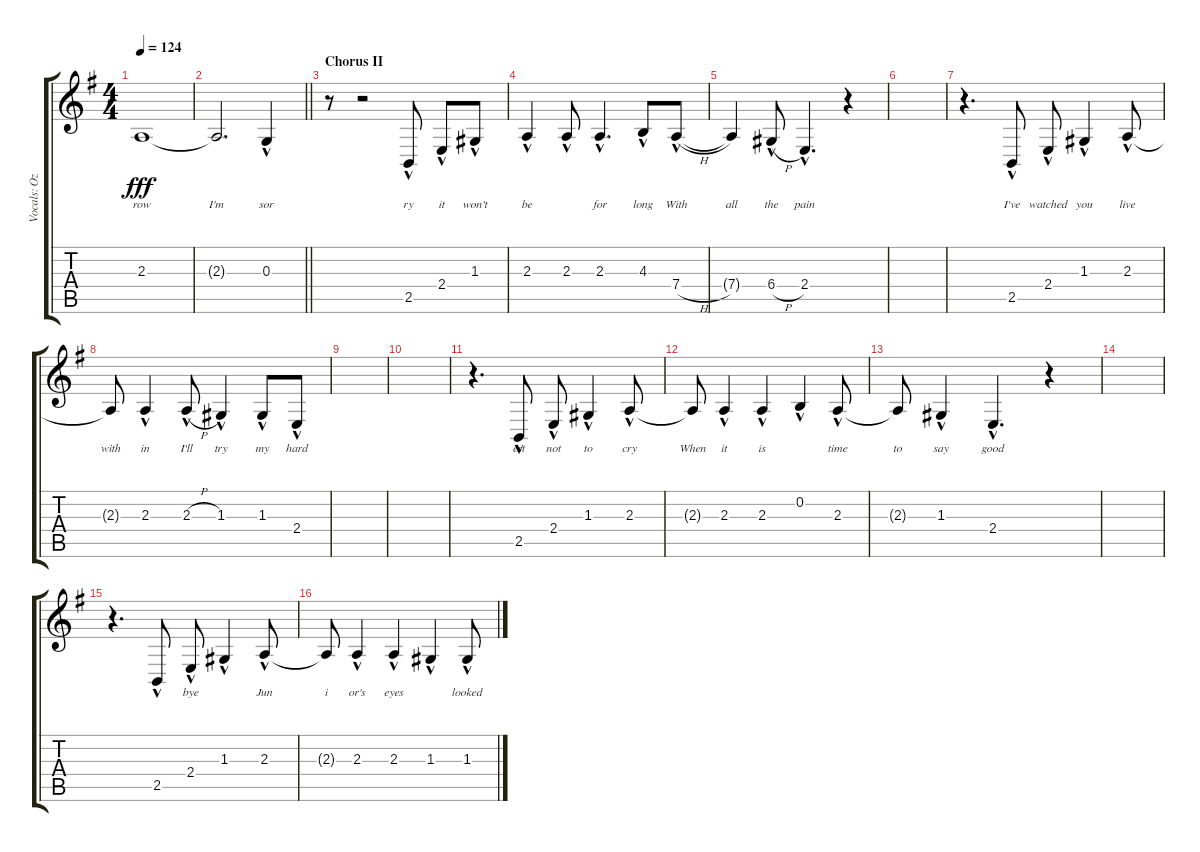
\track ("Vocals: Ozzy" "Vocals: Oz") {instrument lead2sawtooth}
\staff {score tabs}
\tuning (E4 B3 G3 D3 A2 E2) {hide}
\ts (4 4)
\tempo 124
\clef g2
\ks g
2.3{t}.1{lyrics (0 "row") lyrics (1 "") lyrics (2 "") lyrics (3 "") lyrics (4 "") dy fff} |
\barLineRight lightlight
2.3{t}.2{d lyrics (0 "I'm") lyrics (1 "") lyrics (2 "") lyrics (3 "") lyrics (4 "")} 0.3{hac}.4{lyrics (0 "sor") lyrics (1 "") lyrics (2 "") lyrics (3 "") lyrics (4 "")} |
\section ("" "Chorus II")
r.8 r.2 2.5{hac}.8{lyrics (0 "ry") lyrics (1 "") lyrics (2 "") lyrics (3 "") lyrics (4 "")} 2.4{hac}.8{lyrics (0 "it") lyrics (1 "") lyrics (2 "") lyrics (3 "") lyrics (4 "")} 1.3{hac}.8{lyrics (0 "won't") lyrics (1 "") lyrics (2 "") lyrics (3 "") lyrics (4 "")} |
2.3{hac}.4{lyrics (0 "be") lyrics (1 "") lyrics (2 "") lyrics (3 "") lyrics (4 "")} 2.3{hac}.8{lyrics (0 "") lyrics (1 "") lyrics (2 "") lyrics (3 "") lyrics (4 "")} 2.3{hac}.4{d lyrics (0 "for") lyrics (1 "") lyrics (2 "") lyrics (3 "") lyrics (4 "")} 4.3{hac}.8{lyrics (0 "long") lyrics (1 "") lyrics (2 "") lyrics (3 "") lyrics (4 "")} 7.4{h hac}.8{lyrics (0 "With") lyrics (1 "") lyrics (2 "") lyrics (3 "") lyrics (4 "")} |
7.4{t}.4{lyrics (0 "all") lyrics (1 "") lyrics (2 "") lyrics (3 "") lyrics (4 "")} 6.4{h hac}.8{lyrics (0 "the") lyrics (1 "") lyrics (2 "") lyrics (3 "") lyrics (4 "")} 2.4{hac}.4{d lyrics (0 "pain") lyrics (1 "") lyrics (2 "") lyrics (3 "") lyrics (4 "")} r.4 |
|
r.4{d} 2.5{hac}.8{lyrics (0 "I've") lyrics (1 "") lyrics (2 "") lyrics (3 "") lyrics (4 "")} 2.4{hac}.8{lyrics (0 "watched") lyrics (1 "") lyrics (2 "") lyrics (3 "") lyrics (4 "")} 1.3{hac}.4{lyrics (0 "you") lyrics (1 "") lyrics (2 "") lyrics (3 "") lyrics (4 "")} 2.3{hac}.8{lyrics (0 "live") lyrics (1 "") lyrics (2 "") lyrics (3 "") lyrics (4 "")} |
2.3{t}.8{lyrics (0 "with") lyrics (1 "") lyrics (2 "") lyrics (3 "") lyrics (4 "")} 2.3{hac}.4{lyrics (0 "in") lyrics (1 "") lyrics (2 "") lyrics (3 "") lyrics (4 "")} 2.3{h hac}.8{lyrics (0 "I'll") lyrics (1 "") lyrics (2 "") lyrics (3 "") lyrics (4 "")} 1.3{hac}.4{lyrics (0 "try") lyrics (1 "") lyrics (2 "") lyrics (3 "") lyrics (4 "")} 1.3{hac}.8{lyrics (0 "my") lyrics (1 "") lyrics (2 "") lyrics (3 "") lyrics (4 "")} 2.4{hac}.8{lyrics (0 "hard") lyrics (1 "") lyrics (2 "") lyrics (3 "") lyrics (4 "")} |
|
|
r.4{d} 2.5{hac}.8{lyrics (0 "est") lyrics (1 "") lyrics (2 "") lyrics (3 "") lyrics (4 "")} 2.4{hac}.8{lyrics (0 "not") lyrics (1 "") lyrics (2 "") lyrics (3 "") lyrics (4 "")} 1.3{hac}.4{lyrics (0 "to") lyrics (1 "") lyrics (2 "") lyrics (3 "") lyrics (4 "")} 2.3{hac}.8{lyrics (0 "cry") lyrics (1 "") lyrics (2 "") lyrics (3 "") lyrics (4 "")} |
2.3{t}.8{lyrics (0 "When") lyrics (1 "") lyrics (2 "") lyrics (3 "") lyrics (4 "")} 2.3{hac}.4{lyrics (0 "it") lyrics (1 "") lyrics (2 "") lyrics (3 "") lyrics (4 "")} 2.3{hac}.4{lyrics (0 "is") lyrics (1 "") lyrics (2 "") lyrics (3 "") lyrics (4 "")} 0.2{hac}.4{lyrics (0 "") lyrics (1 "") lyrics (2 "") lyrics (3 "") lyrics (4 "")} 2.3{hac}.8{lyrics (0 "time") lyrics (1 "") lyrics (2 "") lyrics (3 "") lyrics (4 "")} |
2.3{t}.8{lyrics (0 "to") lyrics (1 "") lyrics (2 "") lyrics (3 "") lyrics (4 "")} 1.3{hac}.4{lyrics (0 "say") lyrics (1 "") lyrics (2 "") lyrics (3 "") lyrics (4 "")} 2.4{hac}.4{d lyrics (0 "good") lyrics (1 "") lyrics (2 "") lyrics (3 "") lyrics (4 "")} r.4 |
|
r.4{d} 2.5{hac}.8{lyrics (0 "") lyrics (1 "") lyrics (2 "") lyrics (3 "") lyrics (4 "")} 2.4{hac}.8{lyrics (0 "bye") lyrics (1 "") lyrics (2 "") lyrics (3 "") lyrics (4 "")} 1.3{hac}.4{lyrics (0 "") lyrics (1 "") lyrics (2 "") lyrics (3 "") lyrics (4 "")} 2.3{hac}.8{lyrics (0 "Jun") lyrics (1 "") lyrics (2 "") lyrics (3 "") lyrics (4 "")} |
2.3{t}.8{lyrics (0 "i") lyrics (1 "") lyrics (2 "") lyrics (3 "") lyrics (4 "")} 2.3{hac}.4{lyrics (0 "or's") lyrics (1 "") lyrics (2 "") lyrics (3 "") lyrics (4 "")} 2.3{hac}.4{lyrics (0 "eyes") lyrics (1 "") lyrics (2 "") lyrics (3 "") lyrics (4 "")} 1.3{hac}.4{lyrics (0 "") lyrics (1 "") lyrics (2 "") lyrics (3 "") lyrics (4 "")} 1.3{hac}.8{lyrics (0 "looked") lyrics (1 "") lyrics (2 "") lyrics (3 "") lyrics (4 "")}
